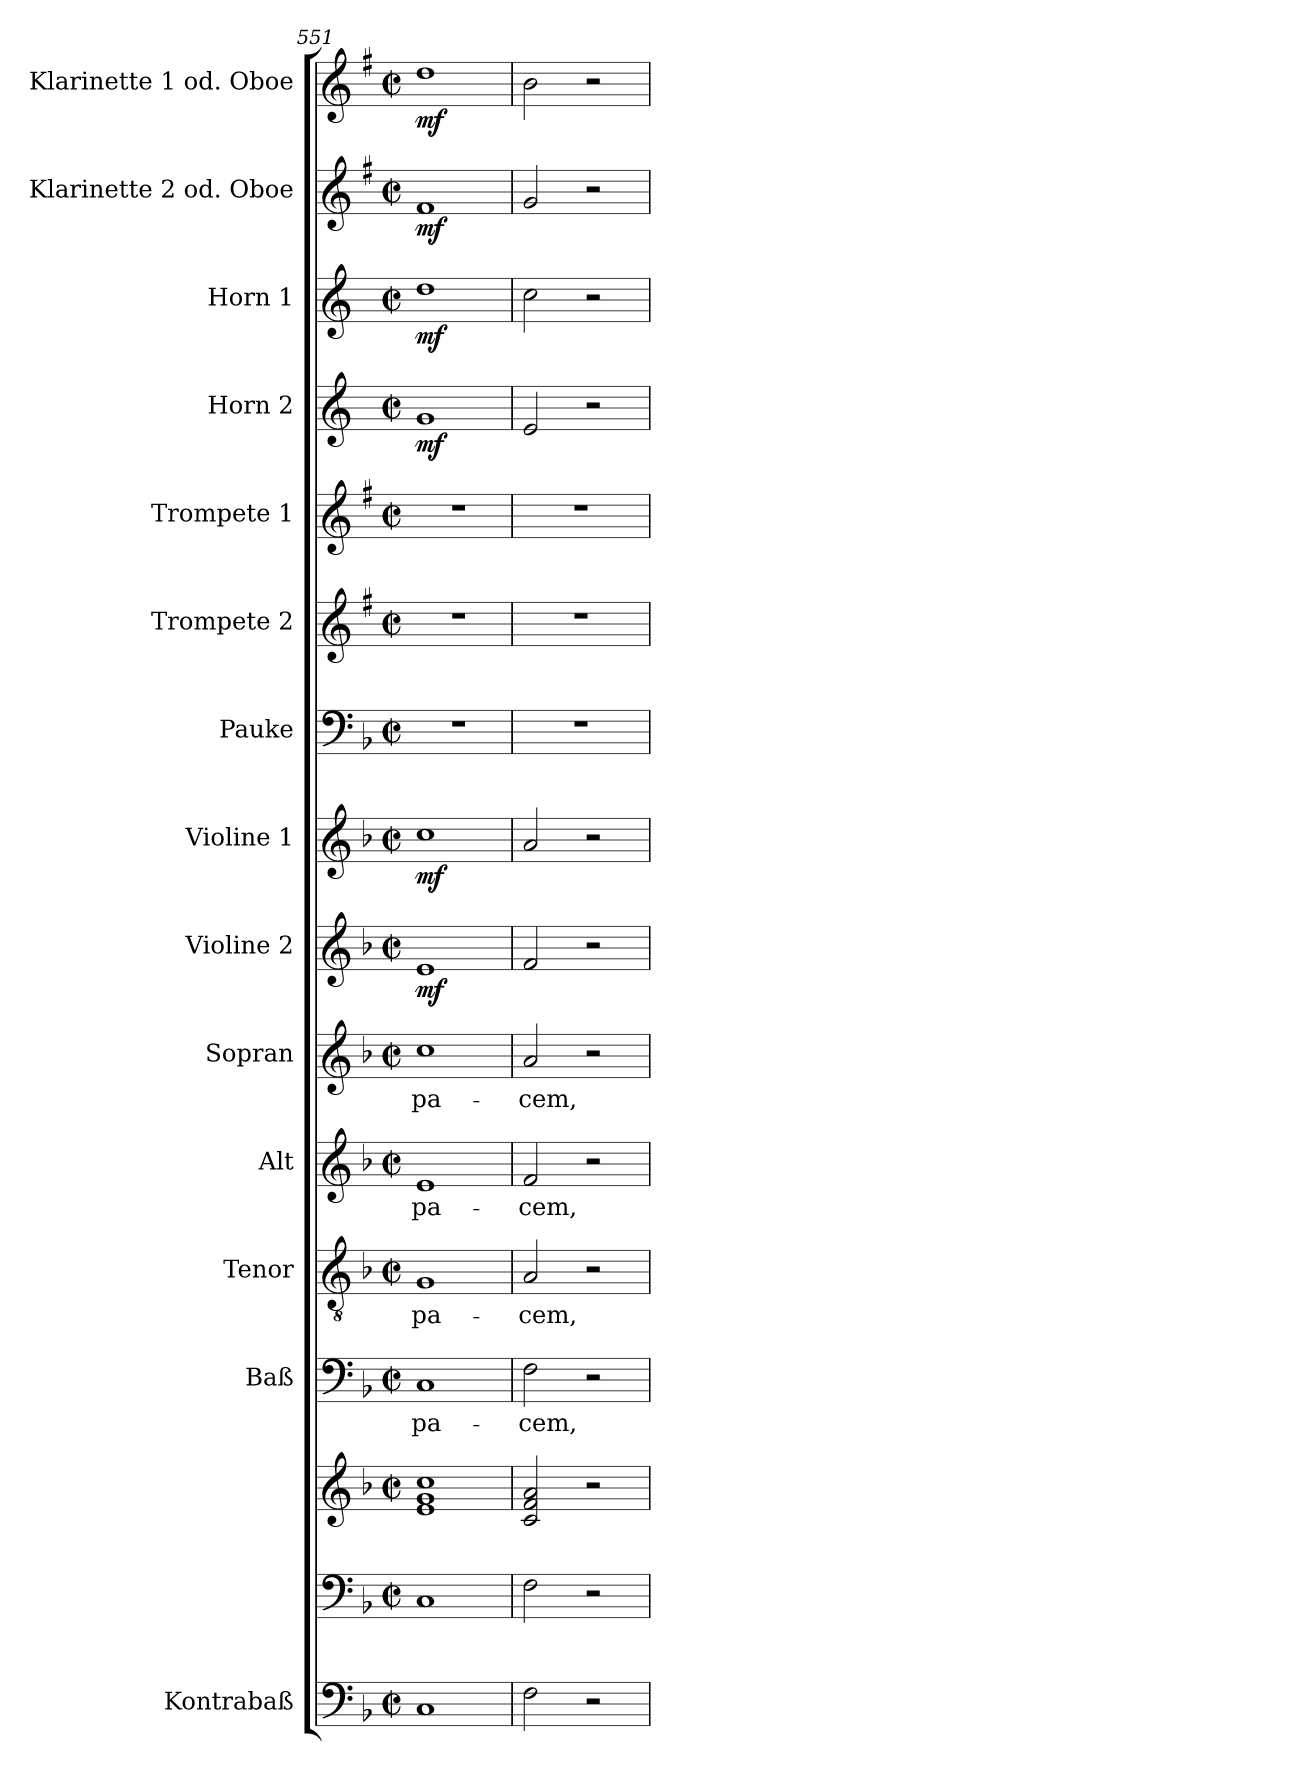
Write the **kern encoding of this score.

**kern	**kern	**kern	**kern	**text	**kern	**text	**kern	**text	**kern	**text	**kern	**dynam	**kern	**dynam	**kern	**kern	**kern	**kern	**dynam	**kern	**dynam	**kern	**dynam	**kern	**dynam
*part15	*part14	*part14	*part13	*part13	*part12	*part12	*part11	*part11	*part10	*part10	*part9	*part9	*part8	*part8	*part7	*part6	*part5	*part4	*part4	*part3	*part3	*part2	*part2	*part1	*part1
*staff16	*staff15	*staff14	*staff13	*staff13	*staff12	*staff12	*staff11	*staff11	*staff10	*staff10	*staff9	*staff9	*staff8	*staff8	*staff7	*staff6	*staff5	*staff4	*staff4	*staff3	*staff3	*staff2	*staff2	*staff1	*staff1
*I"Kontrabaß	*	*	*I"Baß	*	*I"Tenor	*	*I"Alt	*	*I"Sopran	*	*I"Violine 2	*	*I"Violine 1	*	*I"Pauke	*I"Trompete 2	*I"Trompete 1	*I"Horn 2	*	*I"Horn 1	*	*I"Klarinette 2 od. Oboe	*	*I"Klarinette 1 od. Oboe	*
*	*	*	*	*	*	*	*	*	*	*	*	*	*	*	*	*I'Tpt	*I'Tpt	*I'Hn	*	*I'Hn	*	*	*	*	*
*clefF4	*clefF4	*clefG2	*clefF4	*	*clefGv2	*	*clefG2	*	*clefG2	*	*clefG2	*	*clefG2	*	*clefF4	*clefG2	*clefG2	*clefG2	*	*clefG2	*	*clefG2	*	*clefG2	*
*ITrd7c12	*	*	*	*	*	*	*	*	*	*	*	*	*	*	*	*ITrd1c2	*ITrd1c2	*ITrd4c7	*	*ITrd4c7	*	*ITrd1c2	*	*ITrd1c2	*
*k[b-]	*k[b-]	*k[b-]	*k[b-]	*	*k[b-]	*	*k[b-]	*	*k[b-]	*	*k[b-]	*	*k[b-]	*	*k[b-]	*k[b-]	*k[b-]	*k[b-]	*	*k[b-]	*	*k[b-]	*	*k[b-]	*
*F:	*F:	*F:	*F:	*	*F:	*	*F:	*	*F:	*	*F:	*	*F:	*	*F:	*F:	*F:	*F:	*	*F:	*	*F:	*	*F:	*
*M2/2	*M2/2	*M2/2	*M2/2	*	*M2/2	*	*M2/2	*	*M2/2	*	*M2/2	*	*M2/2	*	*M2/2	*M2/2	*M2/2	*M2/2	*	*M2/2	*	*M2/2	*	*M2/2	*
*met(c|)	*met(c|)	*met(c|)	*met(c|)	*	*met(c|)	*	*met(c|)	*	*met(c|)	*	*met(c|)	*	*met(c|)	*	*met(c|)	*met(c|)	*met(c|)	*met(c|)	*	*met(c|)	*	*met(c|)	*	*met(c|)	*
=551	=551	=551	=551	=551	=551	=551	=551	=551	=551	=551	=551	=551	=551	=551	=551	=551	=551	=551	=551	=551	=551	=551	=551	=551	=551
!	!	!	!	!LO:LY:b	!	!LO:LY:b	!	!LO:LY:b	!	!LO:LY:b	!	!LO:DY:b	!	!LO:DY:b	!	!	!	!	!LO:DY:b	!	!LO:DY:b	!	!LO:DY:b	!	!LO:DY:b
1CC	1C	1e 1g 1cc	1C	pa-	1G	pa-	1e	pa-	1cc	pa-	1e	mf	1cc	mf	1r	1r	1r	1c	mf	1g	mf	1e	mf	1cc	mf
=552	=552	=552	=552	=552	=552	=552	=552	=552	=552	=552	=552	=552	=552	=552	=552	=552	=552	=552	=552	=552	=552	=552	=552	=552	=552
!	!	!	!	!LO:LY:b	!	!LO:LY:b	!	!LO:LY:b	!	!LO:LY:b	!	!	!	!	!	!	!	!	!	!	!	!	!	!	!
2FF\	2F\	2c/ 2f/ 2a/	2F\	-cem,	2A/	-cem,	2f/	-cem,	2a/	-cem,	2f/	.	2a/	.	1r	1r	1r	2A/	.	2f\	.	2f/	.	2a\	.
2r	2r	2r	2r	.	2r	.	2r	.	2r	.	2r	.	2r	.	.	.	.	2r	.	2r	.	2r	.	2r	.
=	=	=	=	=	=	=	=	=	=	=	=	=	=	=	=	=	=	=	=	=	=	=	=	=	=
*-	*-	*-	*-	*-	*-	*-	*-	*-	*-	*-	*-	*-	*-	*-	*-	*-	*-	*-	*-	*-	*-	*-	*-	*-	*-
